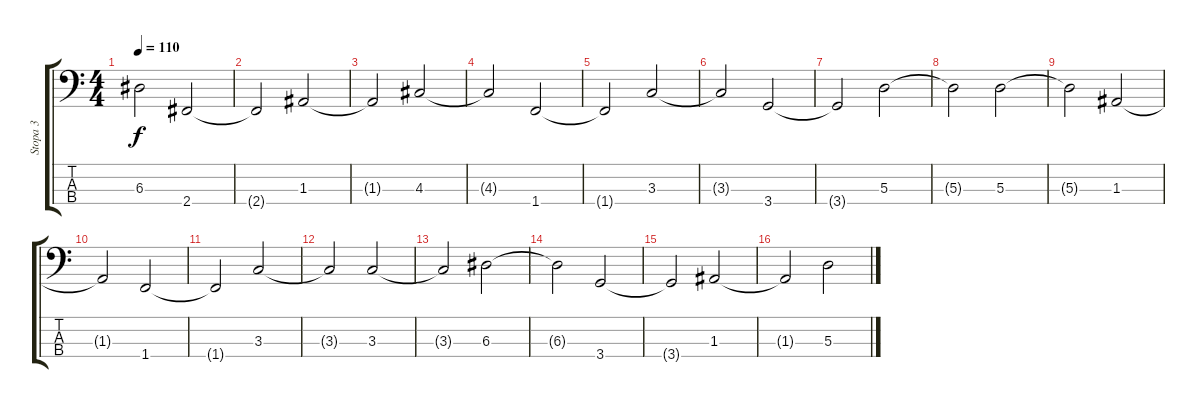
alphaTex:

\track ("Stopa 3" "Stopa 3") {instrument fretlessbass}
\staff {score tabs}
\tuning (G2 D2 A1 E1) {hide}
\ts (4 4)
\tempo 110
\clef f4
\ks c
6.3{t}.2{dy f} 2.4.2 |
2.4{t}.2 1.3.2 |
1.3{t}.2 4.3.2 |
4.3{t}.2 1.4.2 |
1.4{t}.2 3.3.2 |
3.3{t}.2 3.4.2 |
3.4{t}.2 5.3.2 |
5.3{t}.2 5.3.2 |
5.3{t}.2 1.3.2 |
1.3{t}.2 1.4.2 |
1.4{t}.2 3.3.2 |
3.3{t}.2 3.3.2 |
3.3{t}.2 6.3.2 |
6.3{t}.2 3.4.2 |
3.4{t}.2 1.3.2 |
1.3{t}.2 5.3.2
